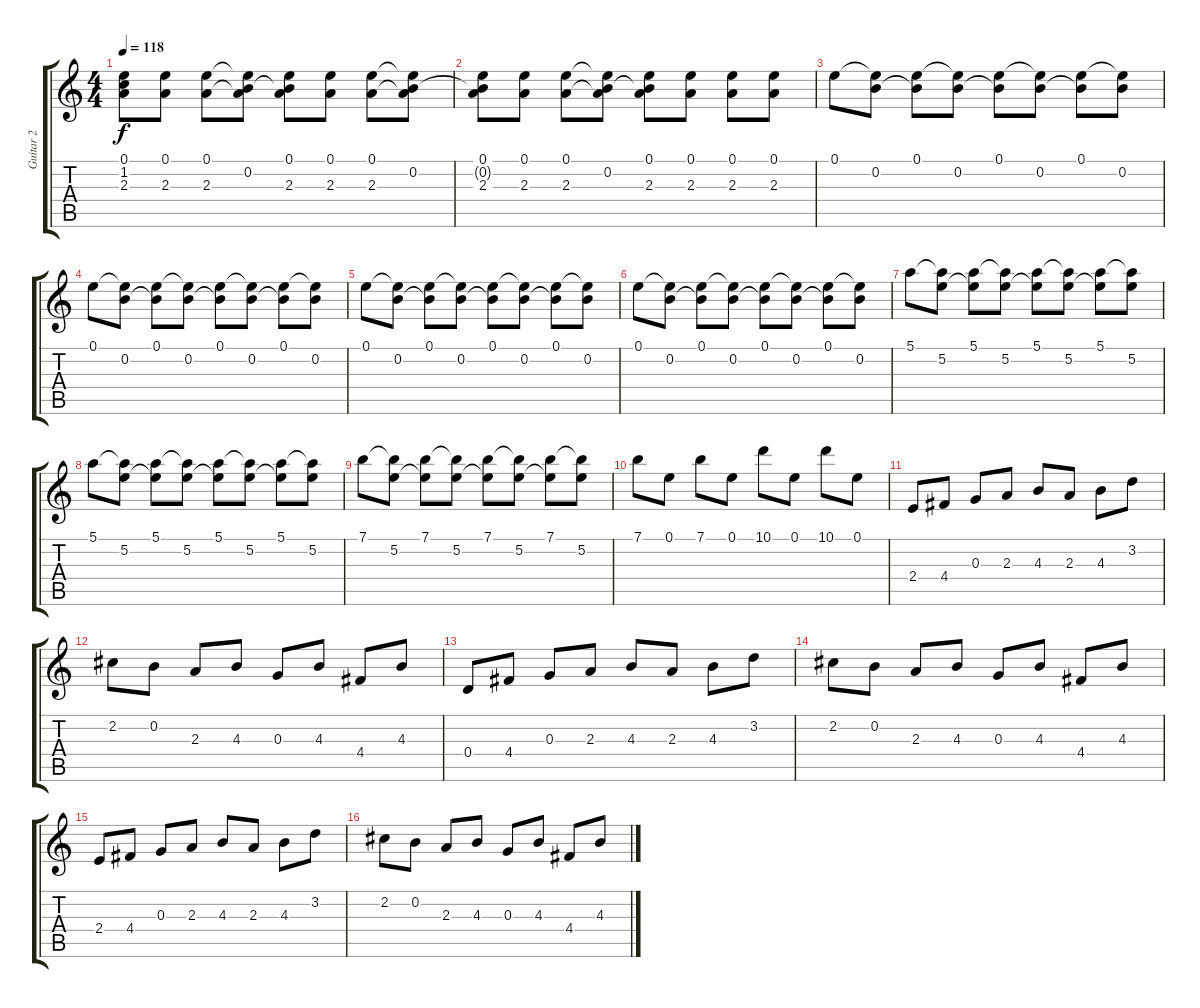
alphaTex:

\track ("Guitar 2" "Guitar 2") {instrument electricguitarjazz}
\staff {score tabs}
\tuning (E4 B3 G3 D3 A2 E2) {hide}
\ts (4 4)
\tempo 118
\clef g2
\ks c
(0.1 1.2{t} 2.3).8{dy f} (0.1 2.3).8 (0.1 2.3).8 (0.1{t} 0.2 2.3{t}).8 (0.1 0.2{t} 2.3).8 (0.1 2.3).8 (0.1 2.3).8 (0.1{t} 0.2 2.3{t}).8 |
(0.1 0.2{t} 2.3).8 (0.1 2.3).8 (0.1 2.3).8 (0.1{t} 0.2 2.3{t}).8 (0.1 0.2{t} 2.3).8 (0.1 2.3).8 (0.1 2.3).8 (0.1 2.3).8 |
0.1.8 (0.1{t} 0.2).8 (0.1 0.2{t}).8 (0.1{t} 0.2).8 (0.1 0.2{t}).8 (0.1{t} 0.2).8 (0.1 0.2{t}).8 (0.1{t} 0.2).8 |
0.1.8 (0.1{t} 0.2).8 (0.1 0.2{t}).8 (0.1{t} 0.2).8 (0.1 0.2{t}).8 (0.1{t} 0.2).8 (0.1 0.2{t}).8 (0.1{t} 0.2).8 |
0.1.8 (0.1{t} 0.2).8 (0.1 0.2{t}).8 (0.1{t} 0.2).8 (0.1 0.2{t}).8 (0.1{t} 0.2).8 (0.1 0.2{t}).8 (0.1{t} 0.2).8 |
0.1.8 (0.1{t} 0.2).8 (0.1 0.2{t}).8 (0.1{t} 0.2).8 (0.1 0.2{t}).8 (0.1{t} 0.2).8 (0.1 0.2{t}).8 (0.1{t} 0.2).8 |
5.1.8 (5.1{t} 5.2).8 (5.1 5.2{t}).8 (5.1{t} 5.2).8 (5.1 5.2{t}).8 (5.1{t} 5.2).8 (5.1 5.2{t}).8 (5.1{t} 5.2).8 |
5.1.8 (5.1{t} 5.2).8 (5.1 5.2{t}).8 (5.1{t} 5.2).8 (5.1 5.2{t}).8 (5.1{t} 5.2).8 (5.1 5.2{t}).8 (5.1{t} 5.2).8 |
7.1.8 (7.1{t} 5.2).8 (7.1 5.2{t}).8 (7.1{t} 5.2).8 (7.1 5.2{t}).8 (7.1{t} 5.2).8 (7.1 5.2{t}).8 (7.1{t} 5.2).8 |
7.1.8 0.1.8 7.1.8 0.1.8 10.1.8 0.1.8 10.1.8 0.1.8 |
2.4.8{instrument distortionguitar} 4.4.8 0.3.8 2.3.8 4.3.8 2.3.8 4.3.8 3.2.8 |
2.2.8 0.2.8 2.3.8 4.3.8 0.3.8 4.3.8 4.4.8 4.3.8 |
0.4.8 4.4.8 0.3.8 2.3.8 4.3.8 2.3.8 4.3.8 3.2.8 |
2.2.8 0.2.8 2.3.8 4.3.8 0.3.8 4.3.8 4.4.8 4.3.8 |
2.4.8 4.4.8 0.3.8 2.3.8 4.3.8 2.3.8 4.3.8 3.2.8 |
2.2.8 0.2.8 2.3.8 4.3.8 0.3.8 4.3.8 4.4.8 4.3.8
